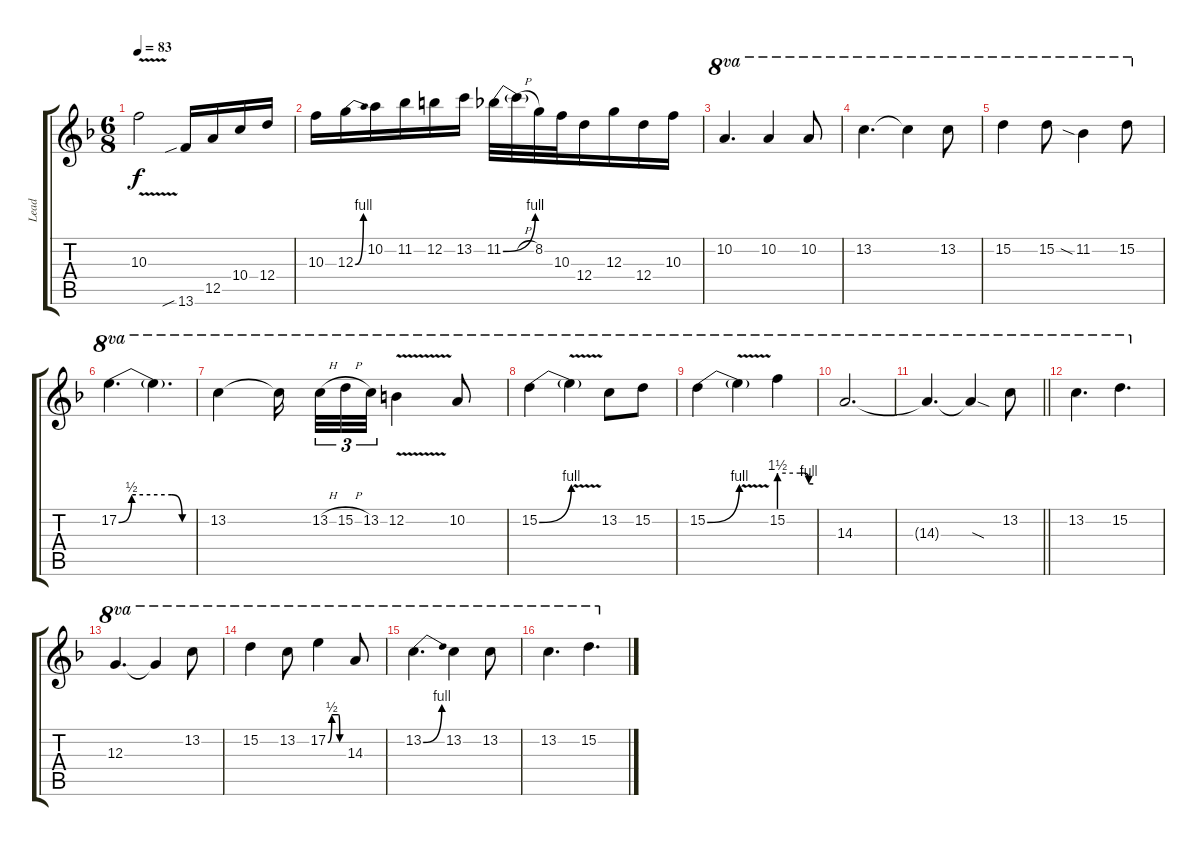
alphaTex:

\track ("Lead" "Lead") {instrument overdrivenguitar}
\staff {score tabs}
\tuning (E4 B3 G3 D3 A2 E2) {hide}
\ts (6 8)
\tempo 83
\clef g2
\ks f
10.3{v}.2{dy f} 13.6{sib}.16 12.5.16 10.4.16 12.4.16 |
10.3.16 12.3{be (bend 0 0 60 4)}.16 10.2.16 11.2.16 12.2.16 13.2.16 11.2{be (bend 0 0 60 4)}.32 11.2{h t}.32 8.2.32 10.3.32 12.4.16 12.3.16 12.4.16 10.3.16 |
10.2.4{d ot 8va} 10.2.4{ot 8va} 10.2.8{ot 8va} |
13.2.4{d ot 8va} 13.2{t}.4{ot 8va} 13.2.8{ot 8va} |
15.2.4{ot 8va} 15.2.8{ot 8va} 11.2{sia}.4{ot 8va} 15.2.8{ot 8va} |
17.2{be (custom 0 0 10 2 41 2 49 0 60 0)}.4{d ot 8va} 17.2{t}.4{d ot 8va} |
13.2.4{ot 8va} 13.2{t}.16{ot 8va beam splitsecondary} 13.2{h}.32{tu (3 2) ot 8va} 15.2{h}.32{tu (3 2) ot 8va} 13.2.32{tu (3 2) ot 8va} 12.2{v}.4{ot 8va} 10.2.8{ot 8va} |
15.2{be (bend 0 0 60 4)}.4{ot 8va} 15.2{v t}.4{ot 8va} 13.2.8{ot 8va} 15.2.8{ot 8va} |
15.2{be (bend 0 0 60 4)}.4{ot 8va} 15.2{v t}.4{ot 8va} 15.2{be (custom 0 6 37 6 43 6 52 4 54 4 60 4)}.4{ot 8va} |
14.3.2{d ot 8va} |
\barLineRight lightlight
14.3{t}.4{d ot 8va} 14.3{sod t}.4{ot 8va} 13.2.8{ot 8va} |
13.2.4{d ot 8va} 15.2.4{d ot 8va} |
12.3.4{d ot 8va} 12.3{t}.4{ot 8va} 13.2.8{ot 8va} |
15.2.4{ot 8va} 13.2.8{ot 8va} 17.2{be (custom 0 0 15 2 42 2 46 0 60 0)}.4{ot 8va} 14.3.8{ot 8va} |
13.2{be (bend 0 0 60 4)}.4{d ot 8va} 13.2.4{ot 8va} 13.2.8{ot 8va} |
13.2.4{d ot 8va} 15.2.4{d ot 8va}
